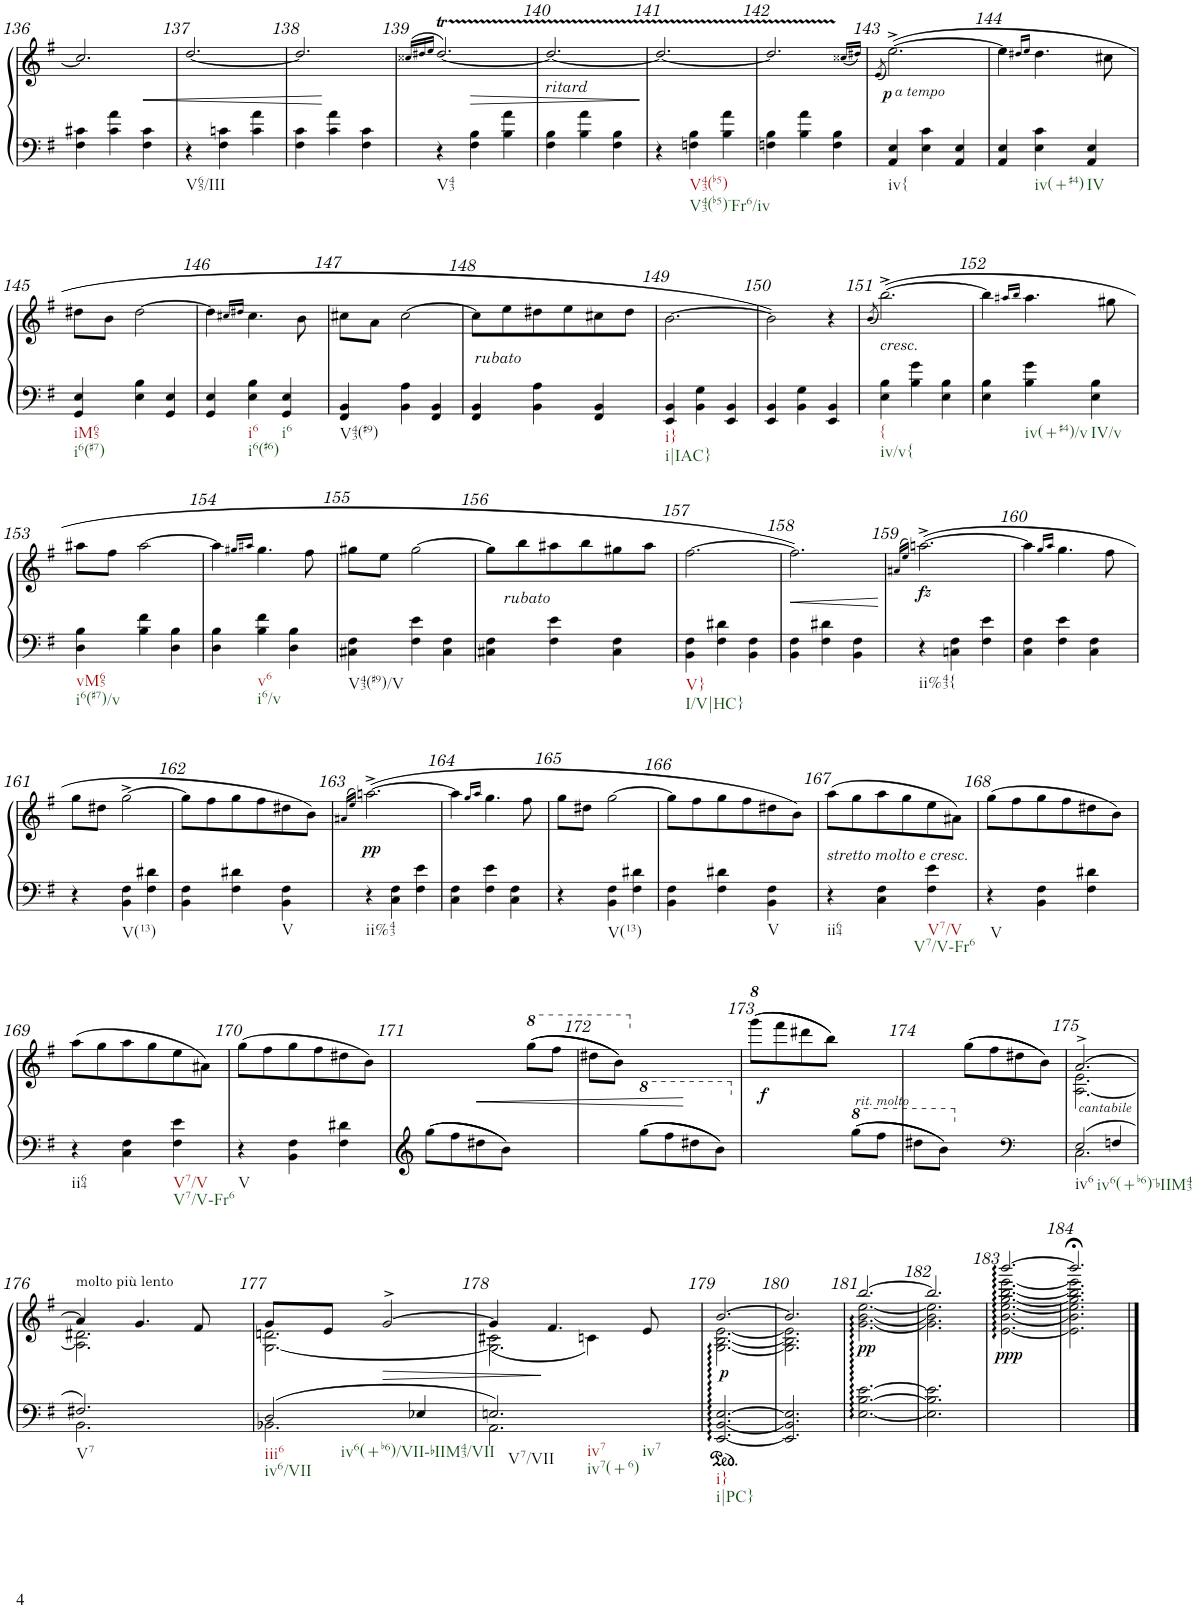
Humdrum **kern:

**kern	**kern	**dynam
*part1	*part1	*part1
*staff2	*staff1	*staff1/2
!!LO:PB:g=z
*clefF4	*clefG2	*
*k[f#]	*k[f#]	*
*G:	*G:	*
*M3/4	*M3/4	*
=136	=136	=136
4F#\ 4c#X\	2.cc#/]	.
4c#\ 4a\	.	.
4F#\ 4c#\	.	.
=137	=137	=137
!LO:TX:b:t=V65/III	!	!
4r	[2.dd/	.
4F#\ 4cn\	.	.
4c\ 4a\	.	.
=138	=138	=138
4F#\ 4c\	2.dd/]	.
4c\ 4a\	.	.
4F#\ 4c\	.	.
=139	=139	=139
.	(>16qcc##X/LL	.
.	16qdd#X/	.
.	16qee/JJ	.
!LO:TX:b:t=V43	!	!
4r	[2.dd#t/)	.
4F#\ 4B\	.	.
4B\ 4a\	.	.
=140	=140	=140
!	!LO:TX:b:i:t=ritard	!
4F#\ 4B\	2.dd#/_	.
4B\ 4a\	.	.
4F#\ 4B\	.	.
=141	=141	=141
4r	2.dd#/_	.
!LO:TX:b:t=V43(b5)	!	!
!LO:TX:b:t=V43(b5)-Fr6/iv	!	!
4Fn\ 4B\	.	.
4B\ 4a\	.	.
=142	=142	=142
4Fn\ 4B\	2.dd#TTT/]	.
4B\ 4a\	.	.
4F\ 4B\	.	.
.	(16qcc##X/LL	.
.	16qdd#X/JJ)	.
=143	=143	=143
.	(8qe/	.
!	!LO:TX:b:i:t=a tempo	!
!LO:TX:b:t=iv{	!	!
!	!	!LO:DY:b
4AA/ 4E/	([2.ee^\)	p
4E\ 4c\	.	.
4AA/ 4E/	.	.
=144	=144	=144
4AA/ 4E/	4ee\]	.
.	16qdd#X/LL	.
.	16qee/JJ	.
!LO:TX:b:t=iv(+#4)	!	!
4E\ 4c\	4.dd#\	.
!LO:TX:b:t=IV	!	!
4AA/ 4E/	.	.
.	8cc#X\	.
!!LO:LB:g=z
=145	=145	=145
!LO:TX:b:t=iM65	!	!
!LO:TX:b:t=i6(#7)	!	!
4GG/ 4E/	8dd#X\L	.
.	8b\J	.
4E\ 4B\	[2dd#\	.
4GG/ 4E/	.	.
=146	=146	=146
4GG/ 4E/	4dd#\]	.
.	16qcc#X/LL	.
.	16qdd#X/JJ	.
!LO:TX:b:t=i6	!	!
!LO:TX:b:t=i6(#6)	!	!
4E\ 4B\	4.cc#\	.
!LO:TX:b:t=i6	!	!
4GG/ 4E/	.	.
.	8b\	.
=147	=147	=147
!LO:TX:b:t=V43(#9)	!	!
4FF#/ 4BB/	8cc#X\L	.
.	8a\J	.
4BB\ 4A\	[2cc#\	.
4FF#/ 4BB/	.	.
=148	=148	=148
!	!LO:TX:b:i:t=rubato	!
4FF#/ 4BB/	8cc#\L]	.
.	8ee\	.
4BB\ 4A\	8dd#X\	.
.	8ee\	.
4FF#/ 4BB/	8cc#X\	.
.	8dd#\J	.
=149	=149	=149
!LO:TX:b:t=i}	!	!
!LO:TX:b:t=i|IAC}	!	!
4EE/ 4BB/	[2.b\	.
4BB\ 4G\	.	.
4EE/ 4BB/	.	.
=150	=150	=150
4EE/ 4BB/	2b\])	.
4BB\ 4G\	.	.
4EE/ 4BB/	4r	.
=151	=151	=151
.	(8qb/	.
!	!LO:TX:b:i:t=cresc.	!
!LO:TX:b:t={	!	!
!LO:TX:b:t=iv/v{	!	!
4E\ 4B\	([2.bb^\)	.
4B\ 4g\	.	.
4E\ 4B\	.	.
=152	=152	=152
4E\ 4B\	4bb\]	.
.	16qaa#X/LL	.
.	16qbb/JJ	.
!LO:TX:b:t=iv(+#4)/v	!	!
4B\ 4g\	4.aa#\	.
!LO:TX:b:t=IV/v	!	!
4E\ 4B\	.	.
.	8gg#X\	.
!!LO:LB:g=z
=153	=153	=153
!LO:TX:b:t=vM65	!	!
!LO:TX:b:t=i6(#7)/v	!	!
4D\ 4B\	8aa#X\L	.
.	8ff#\J	.
4B\ 4f#\	[2aa#\	.
4D\ 4B\	.	.
=154	=154	=154
4D\ 4B\	4aa#\]	.
.	16qgg#X/LL	.
.	16qaa#X/JJ	.
!LO:TX:b:t=v6	!	!
!LO:TX:b:t=i6/v	!	!
4B\ 4f#\	4.gg#\	.
4D\ 4B\	.	.
.	8ff#\	.
=155	=155	=155
!LO:TX:b:t=V43(#9)/V	!	!
4C#X\ 4F#\	8gg#X\L	.
.	8ee\J	.
4F#\ 4e\	[2gg#\	.
4C#\ 4F#\	.	.
=156	=156	=156
4C#X\ 4F#\	8gg#\L]	.
!	!LO:TX:b:i:t=rubato	!
.	8bb\	.
4F#\ 4e\	8aa#X\	.
.	8bb\	.
4C#\ 4F#\	8gg#X\	.
.	8aa#\J	.
=157	=157	=157
!LO:TX:b:t=V}	!	!
!LO:TX:b:t=I/V|HC}	!	!
4BB\ 4F#\	[2.ff#\	.
4F#\ 4d#X\	.	.
4BB\ 4F#\	.	.
=158	=158	=158
4BB\ 4F#\	2.ff#\])	.
4F#\ 4d#X\	.	.
4BB\ 4F#\	.	.
=159	=159	=159
.	(>16qa#X/LL	.
.	16qee/JJ)	.
!LO:TX:b:t=ii%43{	!	!
!	!	!LO:DY:b
4r	([2.aan^\	fz
4Cn\ 4F#\	.	.
4F#\ 4e\	.	.
=160	=160	=160
4C\ 4F#\	4aa\]	.
.	16qgg/LL	.
.	16qaa/JJ	.
4F#\ 4e\	4.gg\	.
4C\ 4F#\	.	.
.	8ff#\	.
!!LO:LB:g=z
=161	=161	=161
4r	8gg\L	.
.	8dd#X\J	.
!LO:TX:b:t=V(13)	!	!
4BB\ 4F#\	[2gg^\	.
4F#\ 4d#X\	.	.
=162	=162	=162
4BB\ 4F#\	8gg\L]	.
.	8ff#\	.
4F#\ 4d#X\	8gg\	.
.	8ff#\	.
!LO:TX:b:t=V	!	!
4BB\ 4F#\	8dd#X\	.
.	8b\J)	.
=163	=163	=163
.	(>16qa#X/LL	.
.	16qee/JJ)	.
!LO:TX:b:t=ii%43	!	!
!	!	!LO:DY:b
4r	(>[2.aan^\	pp
4C\ 4F#\	.	.
4F#\ 4e\	.	.
=164	=164	=164
4C\ 4F#\	4aa\]	.
.	16qgg/LL	.
.	16qaa/JJ	.
4F#\ 4e\	4.gg\	.
4C\ 4F#\	.	.
.	8ff#\	.
=165	=165	=165
4r	8gg\L	.
.	8dd#X\J	.
!LO:TX:b:t=V(13)	!	!
4BB\ 4F#\	[2gg\	.
4F#\ 4d#X\	.	.
=166	=166	=166
4BB\ 4F#\	8gg\L]	.
.	8ff#\	.
4F#\ 4d#X\	8gg\	.
.	8ff#\	.
!LO:TX:b:t=V	!	!
4BB\ 4F#\	8dd#X\	.
.	8b\J)	.
=167	=167	=167
!	!LO:TX:b:i:t=stretto molto e cresc.	!
!LO:TX:b:t=ii64	!	!
4r	(>8aa\L	.
.	8gg\	.
4C\ 4F#\	8aa\	.
.	8gg\	.
!LO:TX:b:t=V7/V	!	!
!LO:TX:b:t=V7/V-Fr6	!	!
4F#\ 4e\	8ee\	.
.	8a#X\J)	.
=168	=168	=168
!LO:TX:b:t=V	!	!
4r	(>8gg\L	.
.	8ff#\	.
4BB\ 4F#\	8gg\	.
.	8ff#\	.
4F#\ 4d#X\	8dd#X\	.
.	8b\J)	.
!!LO:LB:g=z
=169	=169	=169
!LO:TX:b:t=ii64	!	!
4r	(>8aa\L	.
.	8gg\	.
4C\ 4F#\	8aa\	.
.	8gg\	.
!LO:TX:b:t=V7/V	!	!
!LO:TX:b:t=V7/V-Fr6	!	!
4F#\ 4e\	8ee\	.
.	8a#X\J)	.
=170	=170	=170
!LO:TX:b:t=V	!	!
4r	(>8gg\L	.
.	8ff#\	.
4BB\ 4F#\	8gg\	.
.	8ff#\	.
4F#\ 4d#X\	8dd#X\	.
.	8b\J)	.
=171	=171	=171
8gg\L	2ryy	.
8ff#\	.	.
8dd#X\	.	.
8b\J	.	.
*	*8va	*
4ryy	(>(>8ggg\L	.
.	8fff#\J	.
=172	=172	=172
4ryy	8ddd#X\L	.
.	8bb\J))	.
*8va	*	*
*	*X8va	*
8ggg\L	2ryy	.
8fff#\	.	.
8ddd#X\	.	.
8bb\J	.	.
=173	=173	=173
*X8va	*	*
*	*8va	*
!	!	!LO:DY:b
2ryy	(>(>8gggg\L	f
.	8ffff#\	.
.	8dddd#X\	.
.	8bbb\J))	.
*8va	*	*
8ggg\L	4ryy	.
!LO:TX:a:i:t=rit. molto	!	!
8fff#\J	.	.
=174	=174	=174
*	*X8va	*
8ddd#X\L	4ryy	.
8bb\J	.	.
*X8va	*	*
2ryy	(>(>8gg\L	.
.	8ff#\	.
*clefF4	*	*
.	8dd#X\	.
.	8b\J))	.
=175	=175	=175
*^	*^	*
!	!	!LO:TX:b:i:t=cantabile	!	!
!LO:TX:b:t=iv6	!	!	!	!
2E/	2.C\	[>2.a^/	[<2.A\ 2.e\	.
!LO:TX:b:t=iv6(+b6)-bIIM43	!	!	!	!
4Fn/	.	.	.	.
!!LO:LB:g=z	!!
=176	=176	=176	=176	=176
!	!	!LO:TX:a:t=molto più lento	!	!
!LO:TX:b:t=V7	!	!	!	!
2.F#X/	2.BB\	4a/]	2.A\] 2.d#X\	.
.	.	4.g/	.	.
.	.	8f#/	.	.
=177	=177	=177	=177	=177
!LO:TX:b:t=iii6	!	!	!	!
!LO:TX:b:t=iv6/VII	!	!	!	!
2D/	2.BB-X\	8g/L	[<2.G\ 2.dn\	.
.	.	8e/J	.	.
!	!	!	!	!LO:HP:b
.	.	[>2g^/	.	>
!LO:TX:b:t=iv6(+b6)/VII-bIIM43/VII	!	!	!	!
4E-X/	.	.	.	.
=178	=178	=178	=178	=178
*	*	*	*^	*
!LO:TX:b:t=V7/VII	!	!	!	!	!
!LO:TX:b:t=iv7	!	!	!	!	!
!LO:TX:b:t=iv7(+6)	!	!	!	!	!
!LO:TX:b:t=iv7	!	!	!	!	!
2.En/	2.AA\	4g/]	2.G\]	(<2c#X\	.
.	.	4.f#/	.	.	]
.	.	.	.	4cn\)	.
.	.	8e/	.	.	.
*v	*v	*	*	*	*
*	*	*v	*v	*
=179	=179	=179	=179
!LO:TX:b:t=i}	!	!	!
!LO:TX:b:t=i|PC}	!	!	!
!	!	!	!LO:DY:b
[2.EE/ [2.BB/ [2.E/	[>2.b/	[<2.G\ [<2.B\ [<2.e\	p
=180	=180	=180	=180
2.EE/] 2.BB/] 2.E/]	2.b/]	2.G\] 2.B\] 2.e\]	.
=181	=181	=181	=181
!	!	!	!LO:DY:b
[2.E\ [2.B\ [2.e\	[>2.bb/	[<2.g\ [<2.b\ [<2.ee\	pp
=182	=182	=182	=182
2.E\] 2.B\] 2.e\]	2.bb/]	2.g\] 2.b\] 2.ee\]	.
=183	=183	=183	=183
*	*	*^	*
!	!	!	!	!LO:DY:b
2.ryy	[>2.bbb/	[2.gg\ [2.bb\ [2.eee\	[<2.e\ [<2.b\ [<2.ee\	ppp
=184	=184	=184	=184	=184
2.ryy	2.bbb;</]	2.gg\] 2.bb\] 2.eee\]	2.e\];< 2.b\];< 2.ee\];<	.
*	*v	*v	*v	*
==	==	==
*-	*-	*-
